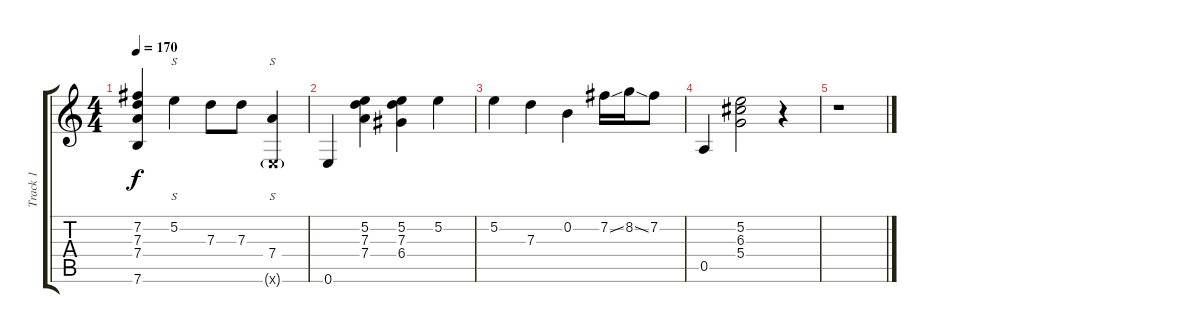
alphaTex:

\track ("Track 1" "Track 1") {instrument acousticguitarsteel}
\staff {score tabs}
\tuning (E4 B3 G3 D3 A2 E2) {hide}
\ts (4 4)
\tempo 170
\clef g2
\ks c
(7.2 7.3 7.4 7.6).4{dy f} 5.2.4{s} 7.3.8 7.3.8 (7.4 0.6{g x}).4{s} |
0.6.4 (5.2 7.3 7.4).4 (5.2 7.3 6.4).4 5.2.4 |
5.2.4 7.3.4 0.2.4 7.2{ss}.16 8.2{ss}.16 7.2.8 |
0.5.4 (5.2 6.3 5.4).2 r.4 |
r.1
